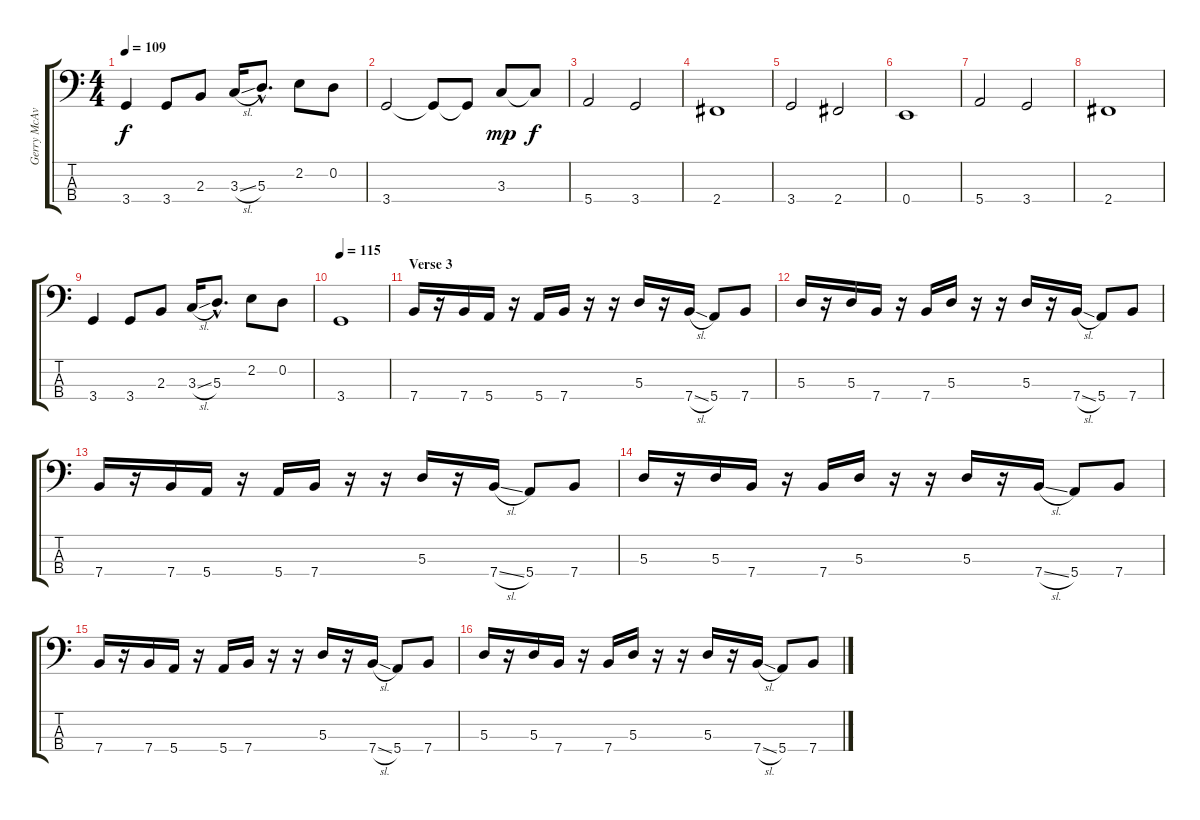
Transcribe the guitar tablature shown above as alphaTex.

\track ("Gerry McAvoy" "Gerry McAv") {instrument electricbasspick}
\staff {score tabs}
\tuning (G2 D2 A1 E1) {hide}
\ts (4 4)
\tempo 109
\clef f4
\ks c
3.4.4{dy f} 3.4.8 2.3.8 3.3{sl}.16 5.3{hac}.8{d} 2.2.8 0.2.8 |
3.4.2 3.4{t}.8 3.4{t}.8 3.3.8{dy mp} 3.3{t}.8{dy f} |
5.4.2 3.4.2 |
2.4.1 |
3.4.2 2.4.2 |
0.4.1 |
5.4.2 3.4.2 |
2.4.1 |
3.4.4 3.4.8 2.3.8 3.3{sl}.16 5.3{hac}.8{d} 2.2.8 0.2.8 |
\tempo 115
3.4.1 |
\section ("" "Verse 3")
7.4.16 r.16 7.4.16 5.4.16 r.16 5.4.16 7.4.16 r.16 r.16 5.3.16 r.16 7.4{sl}.16 5.4.8 7.4.8 |
5.3.16 r.16 5.3.16 7.4.16 r.16 7.4.16 5.3.16 r.16 r.16 5.3.16 r.16 7.4{sl}.16 5.4.8 7.4.8 |
7.4.16 r.16 7.4.16 5.4.16 r.16 5.4.16 7.4.16 r.16 r.16 5.3.16 r.16 7.4{sl}.16 5.4.8 7.4.8 |
5.3.16 r.16 5.3.16 7.4.16 r.16 7.4.16 5.3.16 r.16 r.16 5.3.16 r.16 7.4{sl}.16 5.4.8 7.4.8 |
7.4.16 r.16 7.4.16 5.4.16 r.16 5.4.16 7.4.16 r.16 r.16 5.3.16 r.16 7.4{sl}.16 5.4.8 7.4.8 |
5.3.16 r.16 5.3.16 7.4.16 r.16 7.4.16 5.3.16 r.16 r.16 5.3.16 r.16 7.4{sl}.16 5.4.8 7.4.8
